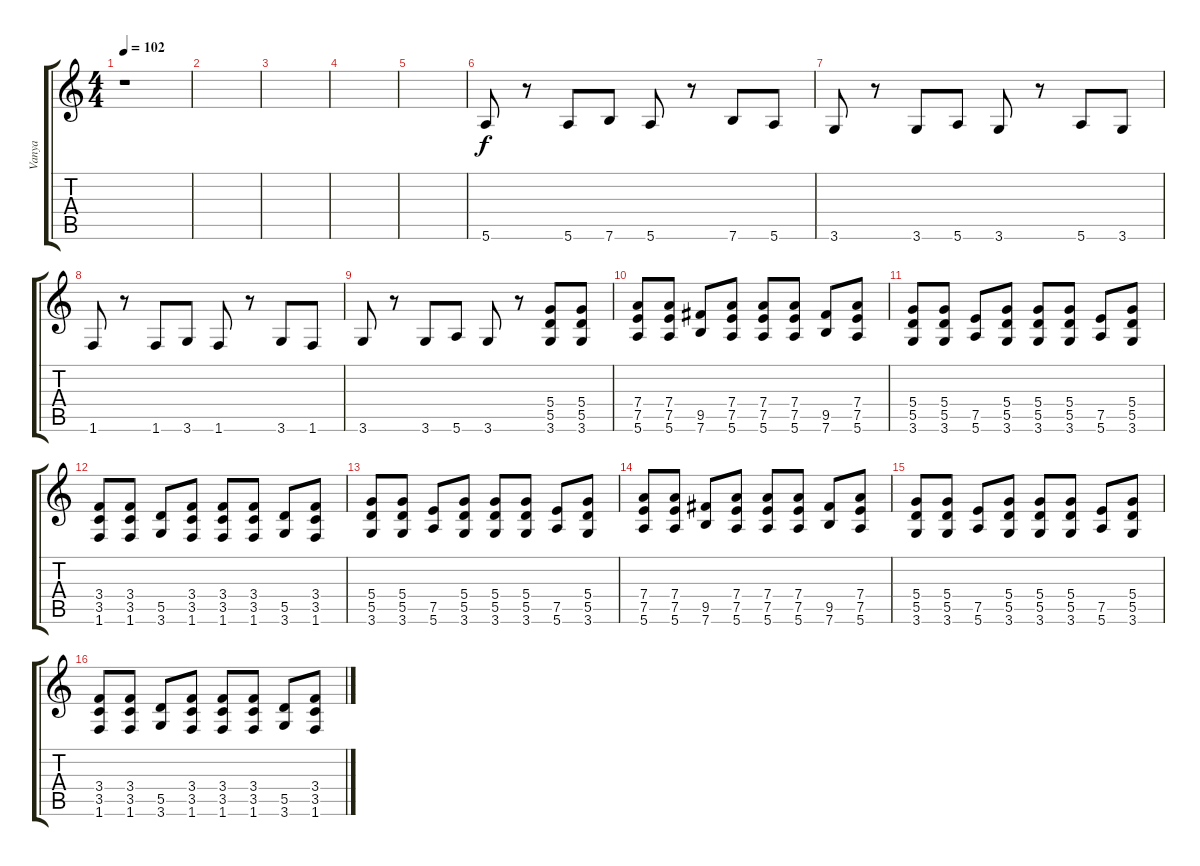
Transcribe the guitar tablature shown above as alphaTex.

\track ("Vanya" "Vanya") {instrument distortionguitar}
\staff {score tabs}
\tuning (E4 B3 G3 D3 A2 E2) {hide}
\ts (4 4)
\tempo 102
\clef g2
\ks c
r.1{dy f instrument distortionguitar} |
|
|
|
|
5.6.8 r.8 5.6.8 7.6.8 5.6.8 r.8 7.6.8 5.6.8 |
3.6.8 r.8 3.6.8 5.6.8 3.6.8 r.8 5.6.8 3.6.8 |
1.6.8 r.8 1.6.8 3.6.8 1.6.8 r.8 3.6.8 1.6.8 |
3.6.8 r.8 3.6.8 5.6.8 3.6.8 r.8 (5.4 5.5 3.6).8 (5.4 5.5 3.6).8 |
(7.4 7.5 5.6).8 (7.4 7.5 5.6).8 (9.5 7.6).8 (7.4 7.5 5.6).8 (7.4 7.5 5.6).8 (7.4 7.5 5.6).8 (9.5 7.6).8 (7.4 7.5 5.6).8 |
(5.4 5.5 3.6).8 (5.4 5.5 3.6).8 (7.5 5.6).8 (5.4 5.5 3.6).8 (5.4 5.5 3.6).8 (5.4 5.5 3.6).8 (7.5 5.6).8 (5.4 5.5 3.6).8 |
(3.4 3.5 1.6).8 (3.4 3.5 1.6).8 (5.5 3.6).8 (3.4 3.5 1.6).8 (3.4 3.5 1.6).8 (3.4 3.5 1.6).8 (5.5 3.6).8 (3.4 3.5 1.6).8 |
(5.4 5.5 3.6).8 (5.4 5.5 3.6).8 (7.5 5.6).8 (5.4 5.5 3.6).8 (5.4 5.5 3.6).8 (5.4 5.5 3.6).8 (7.5 5.6).8 (5.4 5.5 3.6).8 |
(7.4 7.5 5.6).8 (7.4 7.5 5.6).8 (9.5 7.6).8 (7.4 7.5 5.6).8 (7.4 7.5 5.6).8 (7.4 7.5 5.6).8 (9.5 7.6).8 (7.4 7.5 5.6).8 |
(5.4 5.5 3.6).8 (5.4 5.5 3.6).8 (7.5 5.6).8 (5.4 5.5 3.6).8 (5.4 5.5 3.6).8 (5.4 5.5 3.6).8 (7.5 5.6).8 (5.4 5.5 3.6).8 |
(3.4 3.5 1.6).8 (3.4 3.5 1.6).8 (5.5 3.6).8 (3.4 3.5 1.6).8 (3.4 3.5 1.6).8 (3.4 3.5 1.6).8 (5.5 3.6).8 (3.4 3.5 1.6).8
